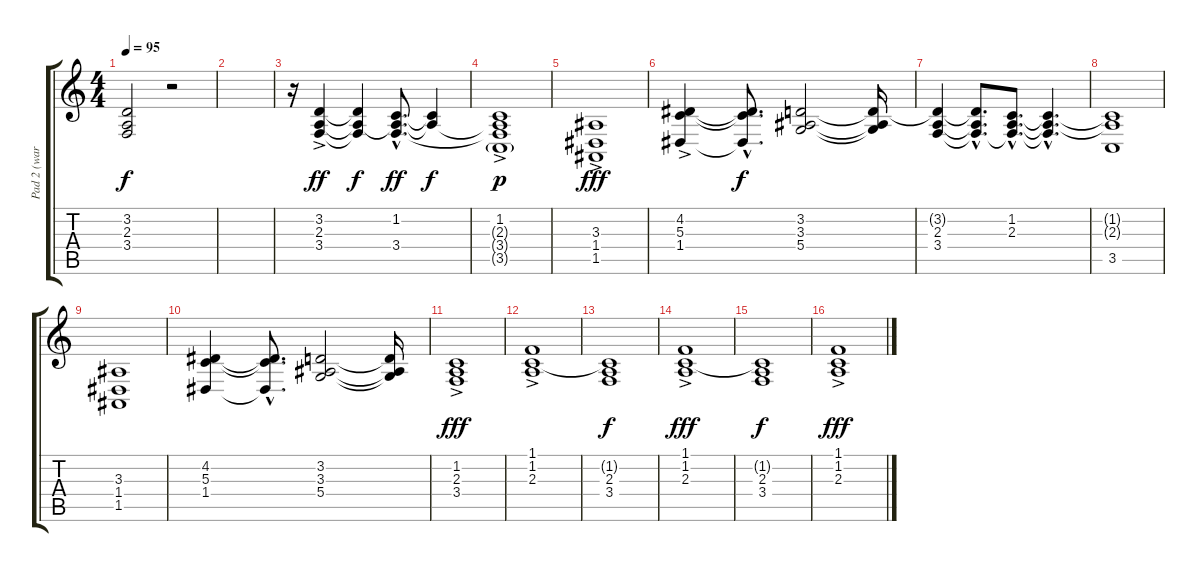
\track ("Pad 2 (warm)" "Pad 2 (war") {instrument pad2warm}
\staff {score tabs}
\tuning (E4 B3 G3 D3 A2 E2) {hide}
\ts (4 4)
\tempo 95
\clef g2
\ks c
(3.2{t} 2.3 3.4).2{dy f} r.2 |
|
r.16 (3.2{ac} 2.3 3.4).4{dy ff} (3.2{t} 2.3{t} 3.4{t}).4{dy f} (1.2{hac} 2.3{hac t} 3.4{hac}).8{d dy ff} (1.2{t} 2.3{t}).4{dy f} |
(1.2{ac} 2.3{t} 3.4{t} 3.5{g}).1{dy p} |
(3.3{ac} 1.4{ac} 1.5).1{dy fff} |
(4.2{ac} 5.3 1.4).4 (4.2{hac t} 5.3{hac t} 1.4{hac t}).8{d dy f} (3.2 3.3 5.4).2 (3.2{t} 3.3{t} 5.4{t}).16 |
(3.2{t} 2.3 3.4).4 (3.2{hac t} 2.3{hac t} 3.4{hac t}).8{d} (1.2{hac} 2.3{hac} 3.4{hac t}).8{d} (1.2{hac t} 2.3{hac t} 3.4{hac t}).4{d} |
(1.2{t} 2.3{t} 3.5).1 |
(3.3 1.4 1.5).1 |
(4.2 5.3 1.4).4 (4.2{hac t} 5.3{hac t} 1.4{hac t}).8{d} (3.2 3.3 5.4).2 (3.2{t} 3.3{t} 5.4{t}).16 |
(1.2{ac} 2.3 3.4).1{dy fff} |
(1.1{ac} 1.2{ac} 2.3).1 |
(1.2{t} 2.3 3.4).1{dy f} |
(1.1{ac} 1.2 2.3).1{dy fff} |
(1.2{t} 2.3 3.4).1{dy f} |
(1.1{ac} 1.2{ac} 2.3).1{dy fff}
